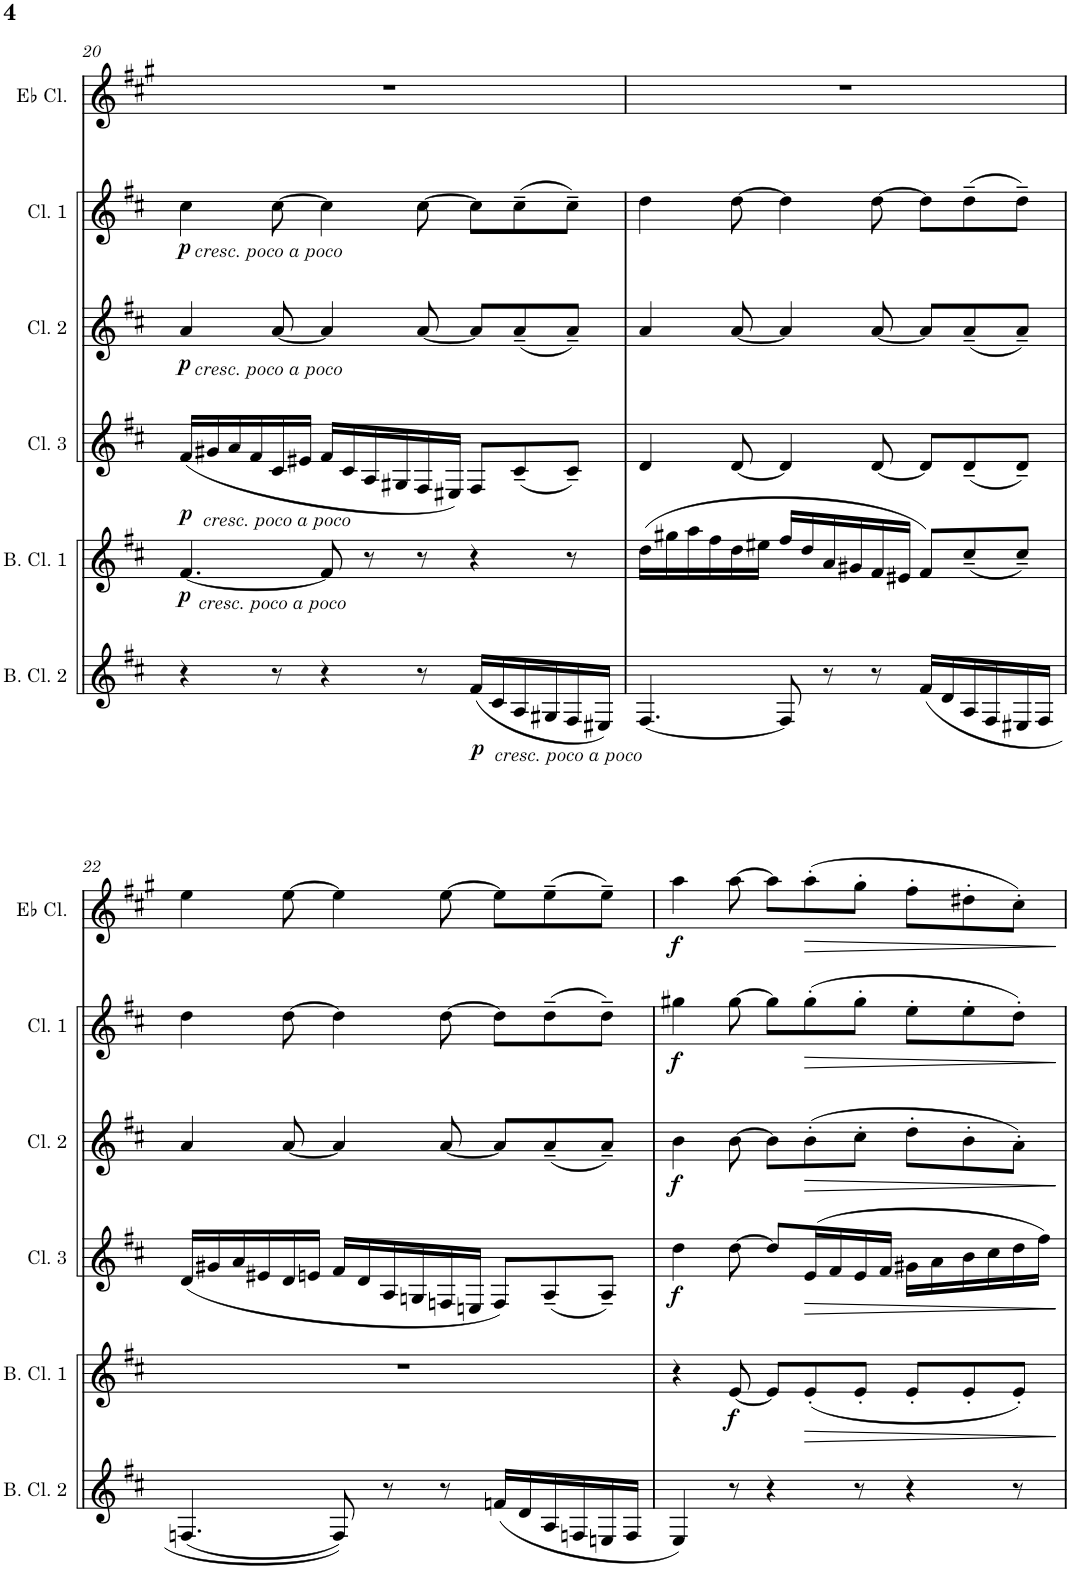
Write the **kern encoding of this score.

**kern	**dynam	**kern	**dynam	**kern	**dynam	**kern	**dynam	**kern	**dynam	**kern	**dynam
*part6	*part6	*part5	*part5	*part4	*part4	*part3	*part3	*part2	*part2	*part1	*part1
*staff6	*staff6	*staff5	*staff5	*staff4	*staff4	*staff3	*staff3	*staff2	*staff2	*staff1	*staff1
*I"Bass Clarinet 2	*	*I"Bass Clarinet 1	*	*I"Clarinet 3	*	*I"Clarinet 2	*	*I"Clarinet 1	*	*I"Clarinet in Eb	*
*I'B. Cl. 2	*	*I'B. Cl. 1	*	*I'Cl. 3	*	*I'Cl. 2	*	*I'Cl. 1	*	*	*
!!LO:PB:g=z
*clefG2	*	*clefG2	*	*clefG2	*	*clefG2	*	*clefG2	*	*clefG2	*
*Trd8c14	*	*Trd8c14	*	*Trd1c2	*	*Trd1c2	*	*Trd1c2	*	*Trd-2c-3	*
*k[f#c#]	*	*k[f#c#]	*	*k[f#c#]	*	*k[f#c#]	*	*k[f#c#]	*	*k[f#c#g#]	*
*M9/8	*	*M9/8	*	*M9/8	*	*M9/8	*	*M9/8	*	*M9/8	*
=20	=20	=20	=20	=20	=20	=20	=20	=20	=20	=20	=20
!	!	!	!	!	!	!	!	!LO:TX:b:i:t=cresc. poco a poco	!	!	!
!	!	!	!	!	!	!LO:TX:b:i:t=cresc. poco a poco	!	!	!	!	!
!	!	!	!LO:DY:b	!	!LO:DY:b	!	!LO:DY:b	!	!LO:DY:b	!	!
4r	.	[4.f#/	p	(16f#/LL	p	4a/	p	4cc#\	p	8%9r	.
!	!	!	!	!LO:TX:b:i:t=cresc. poco a poco	!	!	!	!	!	!	!
.	.	.	.	16g#X/	.	.	.	.	.	.	.
.	.	.	.	16a/	.	.	.	.	.	.	.
.	.	.	.	16f#/	.	.	.	.	.	.	.
8r	.	.	.	16c#/	.	[8a/	.	[8cc#\	.	.	.
.	.	.	.	16e#X/JJ	.	.	.	.	.	.	.
!	!	!LO:TX:b:i:t=cresc. poco a poco	!	!	!	!	!	!	!	!	!
4r	.	8f#/]	.	16f#/LL	.	4a/]	.	4cc#\]	.	.	.
.	.	.	.	16c#/	.	.	.	.	.	.	.
.	.	8r	.	16A/	.	.	.	.	.	.	.
.	.	.	.	16G#X/	.	.	.	.	.	.	.
8r	.	8r	.	16F#/	.	[8a/	.	[8cc#\	.	.	.
.	.	.	.	16E#X/JJ)	.	.	.	.	.	.	.
!	!LO:DY:b	!	!	!	!	!	!	!	!	!	!
(16f#/LL	p	4r	.	8F#/L	.	8a/L]	.	8cc#\L]	.	.	.
!LO:TX:b:i:t=cresc. poco a poco	!	!	!	!	!	!	!	!	!	!	!
16c#/	.	.	.	.	.	.	.	.	.	.	.
16A/	.	.	.	(8c#~/	.	(8a~/	.	(8cc#~\	.	.	.
16G#X/	.	.	.	.	.	.	.	.	.	.	.
16F#/	.	8r	.	8c#~/J)	.	8a~/J)	.	8cc#~\J)	.	.	.
16E#X/JJ)	.	.	.	.	.	.	.	.	.	.	.
=21	=21	=21	=21	=21	=21	=21	=21	=21	=21	=21	=21
[4.F#/	.	(16dd\LL	.	4d/	.	4a/	.	4dd\	.	8%9r	.
.	.	16gg#X\	.	.	.	.	.	.	.	.	.
.	.	16aa\	.	.	.	.	.	.	.	.	.
.	.	16ff#\	.	.	.	.	.	.	.	.	.
.	.	16dd\	.	[8d/	.	[8a/	.	[8dd\	.	.	.
.	.	16ee#X\JJ	.	.	.	.	.	.	.	.	.
8F#/]	.	16ff#/LL	.	4d/]	.	4a/]	.	4dd\]	.	.	.
.	.	16dd/	.	.	.	.	.	.	.	.	.
8r	.	16a/	.	.	.	.	.	.	.	.	.
.	.	16g#X/	.	.	.	.	.	.	.	.	.
8r	.	16f#/	.	[8d/	.	[8a/	.	[8dd\	.	.	.
.	.	16e#X/JJ	.	.	.	.	.	.	.	.	.
(16f#/LL	.	8f#/L)	.	8d/L]	.	8a/L]	.	8dd\L]	.	.	.
16d/	.	.	.	.	.	.	.	.	.	.	.
16A/	.	(8cc#~/	.	(8d~/	.	(8a~/	.	(8dd~\	.	.	.
16F#/	.	.	.	.	.	.	.	.	.	.	.
16E#X/	.	8cc#~/J)	.	8d~/J)	.	8a~/J)	.	8dd~\J)	.	.	.
16F#/JJ	.	.	.	.	.	.	.	.	.	.	.
!!LO:LB:g=z
=22	=22	=22	=22	=22	=22	=22	=22	=22	=22	=22	=22
(4.Fn/	.	8%9r	.	(16d/LL	.	4a/	.	4dd\	.	4ee\	.
.	.	.	.	16g#X/	.	.	.	.	.	.	.
.	.	.	.	16a/	.	.	.	.	.	.	.
.	.	.	.	16e#X/	.	.	.	.	.	.	.
.	.	.	.	16d/	.	[8a/	.	[8dd\	.	[8ee\	.
.	.	.	.	16en/JJ	.	.	.	.	.	.	.
8F/))	.	.	.	16f#/LL	.	4a/]	.	4dd\]	.	4ee\]	.
.	.	.	.	16d/	.	.	.	.	.	.	.
8r	.	.	.	16A/	.	.	.	.	.	.	.
.	.	.	.	16Gn/	.	.	.	.	.	.	.
8r	.	.	.	16Fn/	.	[8a/	.	[8dd\	.	[8ee\	.
.	.	.	.	16En/JJ	.	.	.	.	.	.	.
(16fn/LL	.	.	.	8F/L)	.	8a/L]	.	8dd\L]	.	8ee\L]	.
16d/	.	.	.	.	.	.	.	.	.	.	.
16A/	.	.	.	(8A~/	.	(8a~/	.	(8dd~\	.	(8ee~\	.
16Fn/	.	.	.	.	.	.	.	.	.	.	.
16En/	.	.	.	8A~/J)	.	8a~/J)	.	8dd~\J)	.	8ee~\J)	.
16F/JJ	.	.	.	.	.	.	.	.	.	.	.
=23	=23	=23	=23	=23	=23	=23	=23	=23	=23	=23	=23
!	!	!	!	!	!LO:DY:b	!	!LO:DY:b	!	!LO:DY:b	!	!LO:DY:b
4E/)	.	4r	.	4dd\	f	4b\	f	4gg#X\	f	4aa\	f
!	!	!	!LO:DY:b	!	!	!	!	!	!	!	!
8r	.	[8e/	f	[8dd\	.	[8b\	.	[8gg#\	.	[8aa\	.
4r	.	8e/L]	.	8dd/L]	.	8b\L]	.	8gg#\L]	.	8aa\L]	.
!	!	!	!LO:HP:b	!	!LO:HP:b	!	!LO:HP:b	!	!LO:HP:b	!	!LO:HP:b
.	.	(8e'/	>	(16e/L	>	(8b'\	>	(8gg#'\	>	(8aa'\	>
.	.	.	.	16f#/	.	.	.	.	.	.	.
8r	.	8e'/J	.	16e/	.	8cc#'\J	.	8gg#'\J	.	8gg#'\J	.
.	.	.	.	16f#/JJ	.	.	.	.	.	.	.
4r	.	8e'/L	.	16g#X\LL	.	8dd'\L	.	8ee'\L	.	8ff#'\L	.
.	.	.	.	16a\	.	.	.	.	.	.	.
.	.	8e'/	.	16b\	.	8b'\	.	8ee'\	.	8dd#X'\	.
.	.	.	.	16cc#\	.	.	.	.	.	.	.
8r	.	8e'/J)	.	16dd\	.	8a'\J)	.	8dd'\J)	.	8cc#'\J)	.
.	.	.	.	16ff#\JJ)	.	.	.	.	.	.	.
.	.	.	]	.	]	.	]	.	]	.	]
=	=	=	=	=	=	=	=	=	=	=	=
*-	*-	*-	*-	*-	*-	*-	*-	*-	*-	*-	*-
